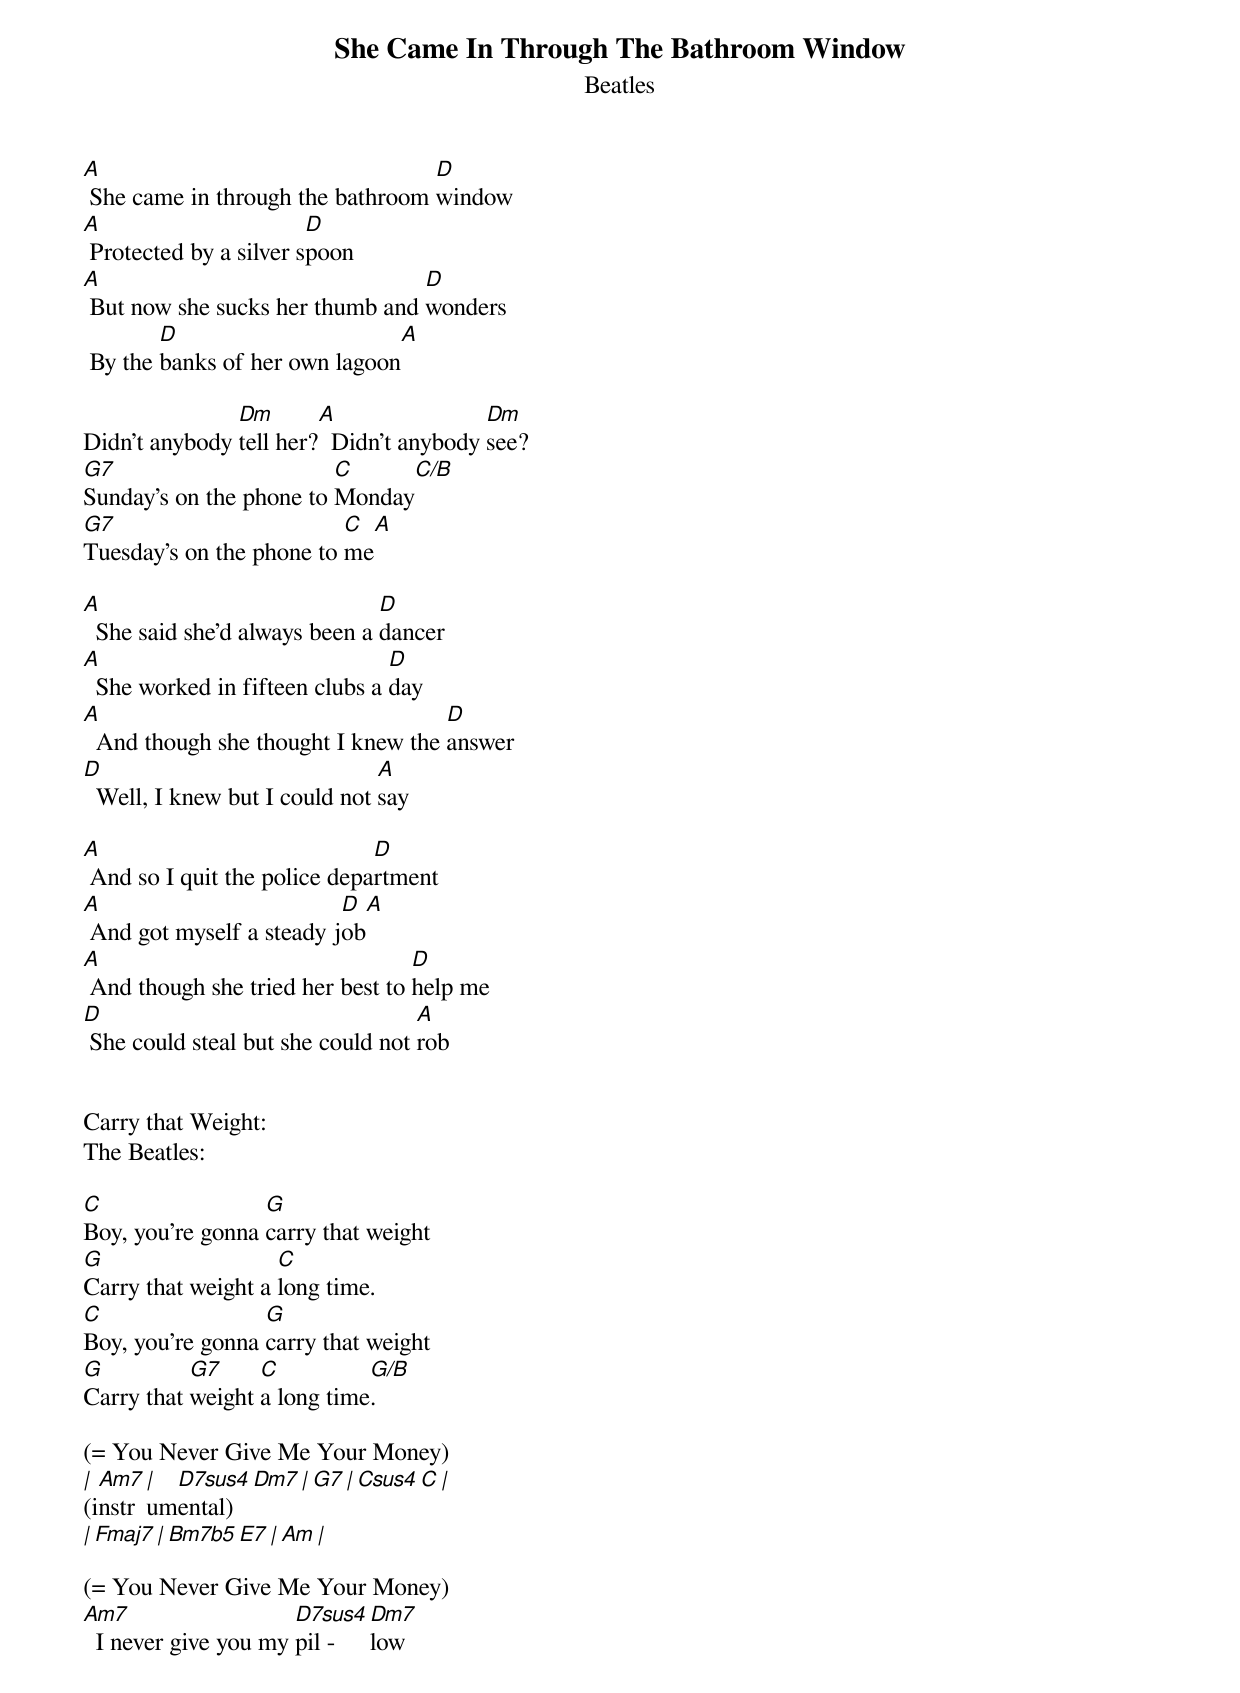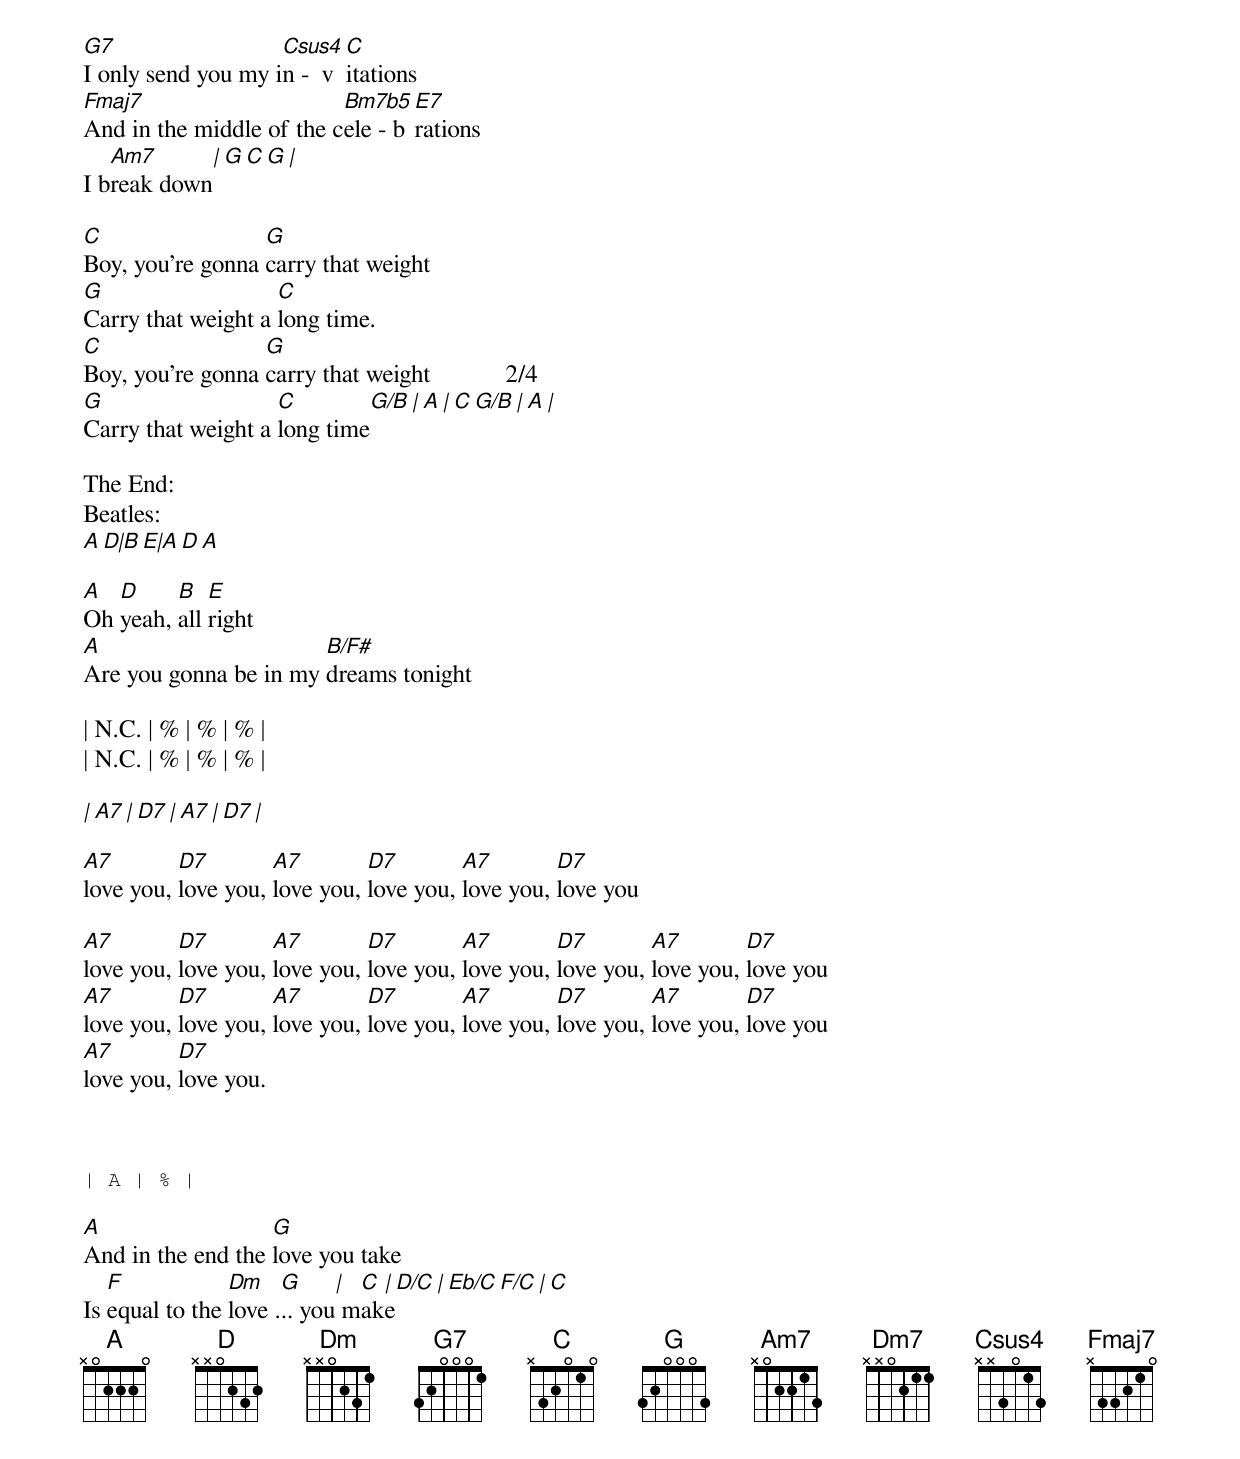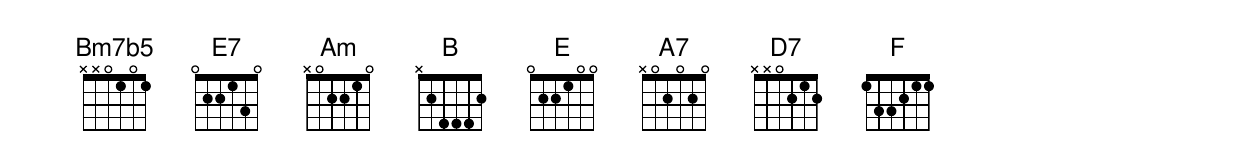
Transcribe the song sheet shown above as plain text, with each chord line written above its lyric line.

She Came In Through The Bathroom Window
Beatles

A                                 D
 She came in through the bathroom window
A                       D
 Protected by a silver spoon
A                                D
 But now she sucks her thumb and wonders
        D                        A
 By the banks of her own lagoon

               Dm       A                Dm
Didn't anybody tell her?  Didn't anybody see?
G7                       C     C/B
Sunday's on the phone to Monday
G7                        C   A
Tuesday's on the phone to me

A                              D
  She said she'd always been a dancer
A                               D
  She worked in fifteen clubs a day
A                                   D
  And though she thought I knew the answer
D                              A
  Well, I knew but I could not say

A                             D
 And so I quit the police department
A                         D    A
 And got myself a steady job
A                                 D
 And though she tried her best to help me
D                                  A
 She could steal but she could not rob


Carry that Weight:
The Beatles:

C                 G
Boy, you're gonna carry that weight
G                   C
Carry that weight a long time.
C                 G
Boy, you're gonna carry that weight
G          G7     C          G/B
Carry that weight a long time.

(= You Never Give Me Your Money)
| Am7 | D7sus4 Dm7  | G7 | Csus4 C       |
(instrumental)
| Fmaj7 | Bm7b5 E7  | Am |

(= You Never Give Me Your Money)
Am7                   D7sus4 Dm7
  I never give you my pil -  low
G7                  Csus4 C
I only send you my in -  vitations
Fmaj7                     Bm7b5  E7
And in the middle of the cele - brations
   Am7      | G   C   G |
I break down

C                 G
Boy, you're gonna carry that weight
G                   C
Carry that weight a long time.
C                 G
Boy, you're gonna carry that weight            2/4
G                   C         G/B | A | C G/B | A |
Carry that weight a long time

The End:
Beatles:
A D|B E|A D A

A  D     B   E
Oh yeah, all right
A                      B/F#
Are you gonna be in my dreams tonight

| N.C. | % | % | % |
| N.C. | % | % | % |

| A7 | D7 | A7 | D7 |

A7        D7        A7        D7        A7        D7
love you, love you, love you, love you, love you, love you

A7        D7        A7        D7        A7        D7        A7        D7
love you, love you, love you, love you, love you, love you, love you, love you
A7        D7        A7        D7        A7        D7        A7        D7
love you, love you, love you, love you, love you, love you, love you, love you
A7        D7
love you, love you.



| A | % |

A                  G
And in the end the love you take
   F            Dm    G     | C | D/C | Eb/C F/C | C
Is equal to the love ... you make
